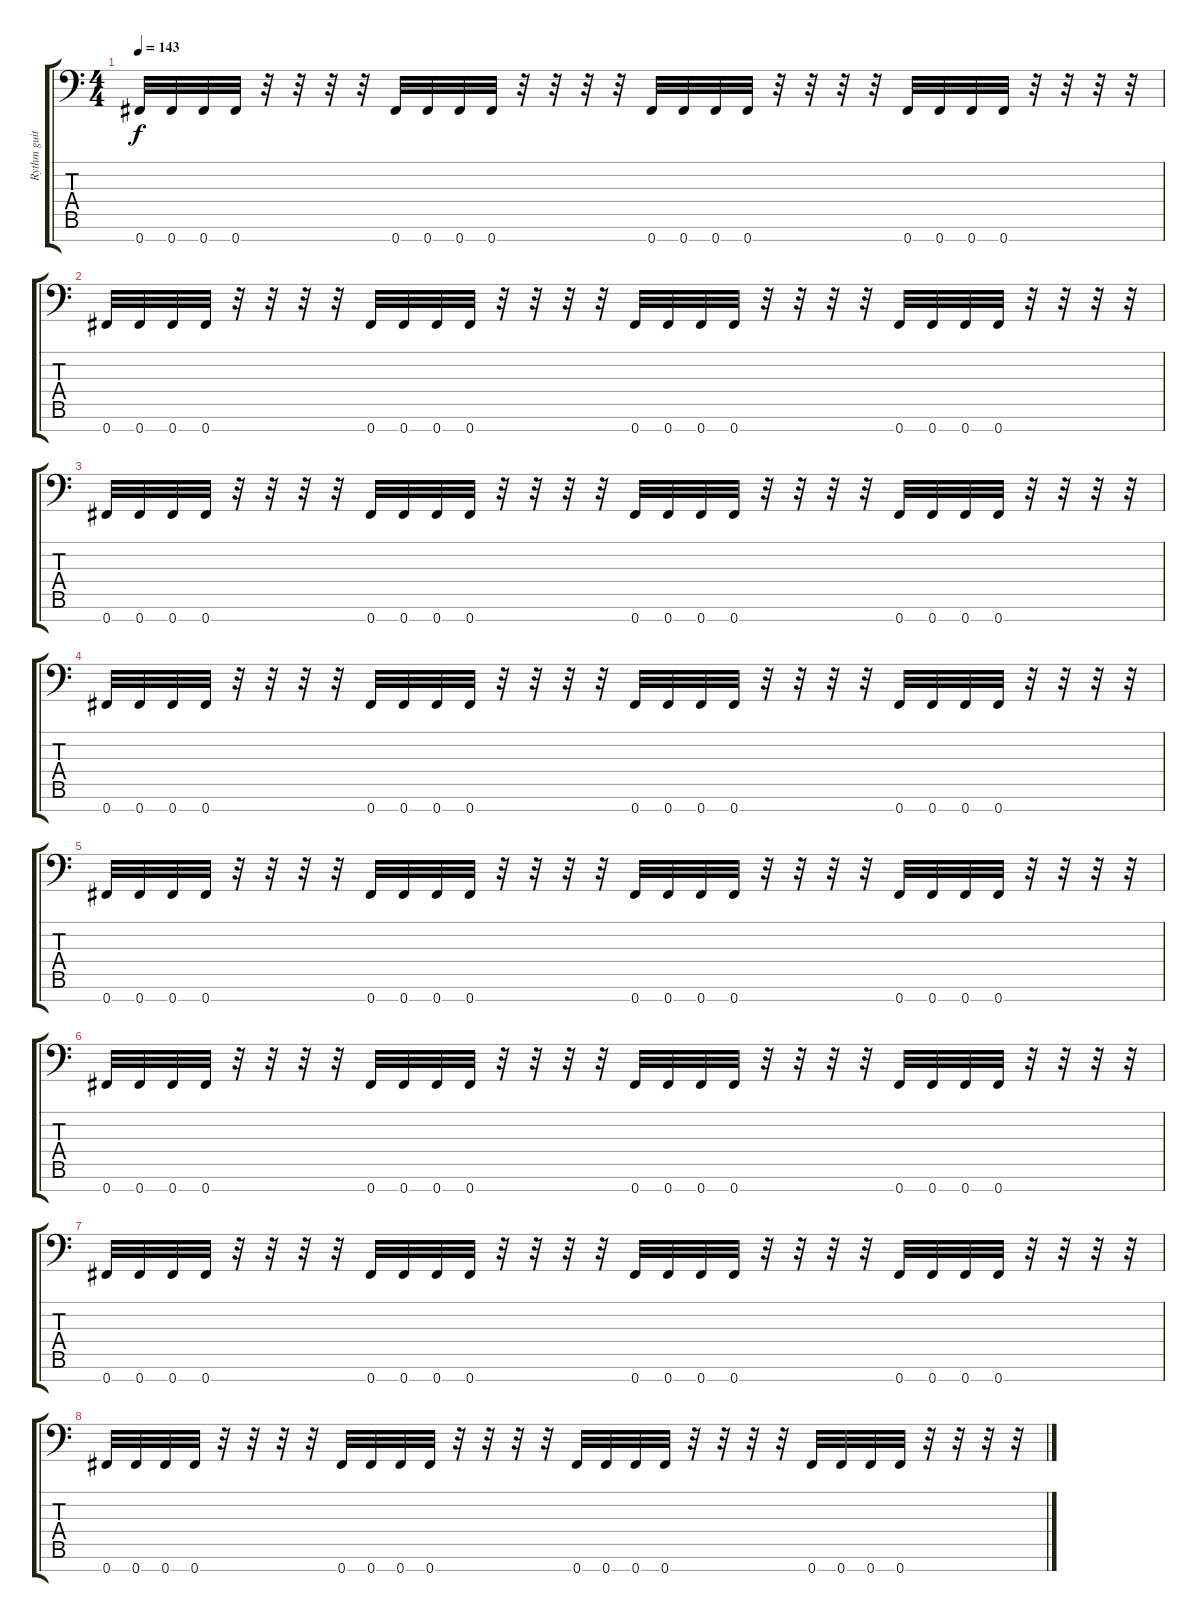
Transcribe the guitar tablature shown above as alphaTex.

\track ("Rythm guitar 2" "Rythm guit") {instrument distortionguitar}
\staff {score tabs}
\tuning (B3 Gb3 D3 A2 E2 B1 Gb1) {hide}
\ts (4 4)
\tempo 143
\clef f4
\ks c
0.7.32{dy f} 0.7.32 0.7.32 0.7.32 r.32 r.32 r.32 r.32 0.7.32 0.7.32 0.7.32 0.7.32 r.32 r.32 r.32 r.32 0.7.32 0.7.32 0.7.32 0.7.32 r.32 r.32 r.32 r.32 0.7.32 0.7.32 0.7.32 0.7.32 r.32 r.32 r.32 r.32 |
0.7.32 0.7.32 0.7.32 0.7.32 r.32 r.32 r.32 r.32 0.7.32 0.7.32 0.7.32 0.7.32 r.32 r.32 r.32 r.32 0.7.32 0.7.32 0.7.32 0.7.32 r.32 r.32 r.32 r.32 0.7.32 0.7.32 0.7.32 0.7.32 r.32 r.32 r.32 r.32 |
0.7.32 0.7.32 0.7.32 0.7.32 r.32 r.32 r.32 r.32 0.7.32 0.7.32 0.7.32 0.7.32 r.32 r.32 r.32 r.32 0.7.32 0.7.32 0.7.32 0.7.32 r.32 r.32 r.32 r.32 0.7.32 0.7.32 0.7.32 0.7.32 r.32 r.32 r.32 r.32 |
0.7.32 0.7.32 0.7.32 0.7.32 r.32 r.32 r.32 r.32 0.7.32 0.7.32 0.7.32 0.7.32 r.32 r.32 r.32 r.32 0.7.32 0.7.32 0.7.32 0.7.32 r.32 r.32 r.32 r.32 0.7.32 0.7.32 0.7.32 0.7.32 r.32 r.32 r.32 r.32 |
0.7.32 0.7.32 0.7.32 0.7.32 r.32 r.32 r.32 r.32 0.7.32 0.7.32 0.7.32 0.7.32 r.32 r.32 r.32 r.32 0.7.32 0.7.32 0.7.32 0.7.32 r.32 r.32 r.32 r.32 0.7.32 0.7.32 0.7.32 0.7.32 r.32 r.32 r.32 r.32 |
0.7.32 0.7.32 0.7.32 0.7.32 r.32 r.32 r.32 r.32 0.7.32 0.7.32 0.7.32 0.7.32 r.32 r.32 r.32 r.32 0.7.32 0.7.32 0.7.32 0.7.32 r.32 r.32 r.32 r.32 0.7.32 0.7.32 0.7.32 0.7.32 r.32 r.32 r.32 r.32 |
0.7.32 0.7.32 0.7.32 0.7.32 r.32 r.32 r.32 r.32 0.7.32 0.7.32 0.7.32 0.7.32 r.32 r.32 r.32 r.32 0.7.32 0.7.32 0.7.32 0.7.32 r.32 r.32 r.32 r.32 0.7.32 0.7.32 0.7.32 0.7.32 r.32 r.32 r.32 r.32 |
0.7.32 0.7.32 0.7.32 0.7.32 r.32 r.32 r.32 r.32 0.7.32 0.7.32 0.7.32 0.7.32 r.32 r.32 r.32 r.32 0.7.32 0.7.32 0.7.32 0.7.32 r.32 r.32 r.32 r.32 0.7.32 0.7.32 0.7.32 0.7.32 r.32 r.32 r.32 r.32
